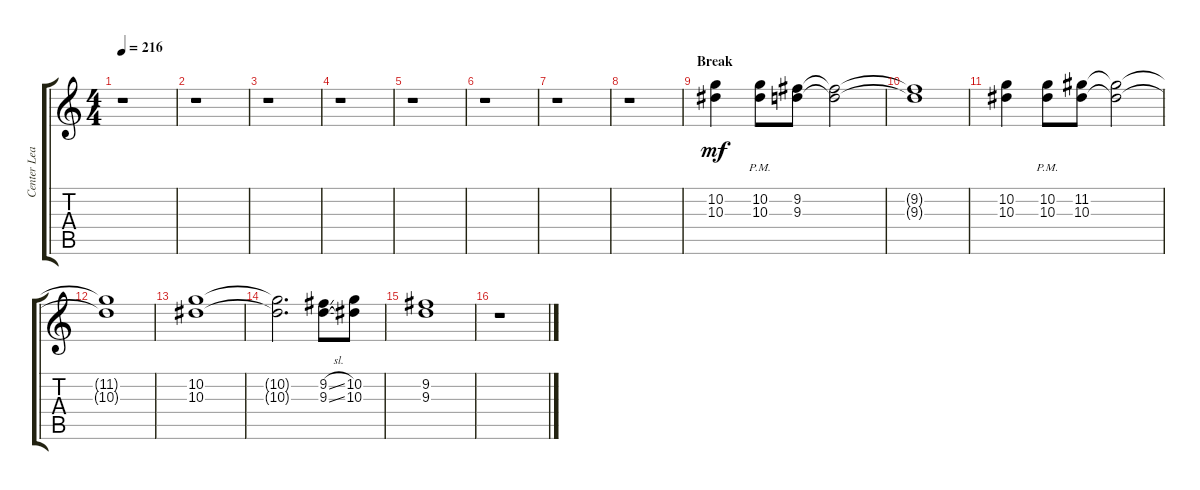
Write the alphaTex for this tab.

\track ("Center Lead 1" "Center Lea") {instrument overdrivenguitar}
\staff {score tabs}
\tuning (D4 A3 F3 C3 G2 C2) {hide}
\ts (4 4)
\tempo 216
\clef g2
\ks aminor
r.1{dy mf} |
r.1 |
r.1 |
r.1 |
r.1 |
r.1 |
r.1 |
r.1 |
\section ("" "Break")
(10.2 10.3).4 (10.2{pm} 10.3{pm}).8 (9.2 9.3).8 (9.2{t} 9.3{t}).2 |
(9.2{t} 9.3{t}).1 |
(10.2 10.3).4 (10.2{pm} 10.3{pm}).8 (11.2 10.3).8 (11.2{t} 10.3{t}).2 |
(11.2{t} 10.3{t}).1 |
(10.2 10.3).1 |
(10.2{t} 10.3{t}).2{d} (9.2{sl} 9.3{sl}).8 (10.2 10.3).8 |
(9.2 9.3).1 |
r.1
